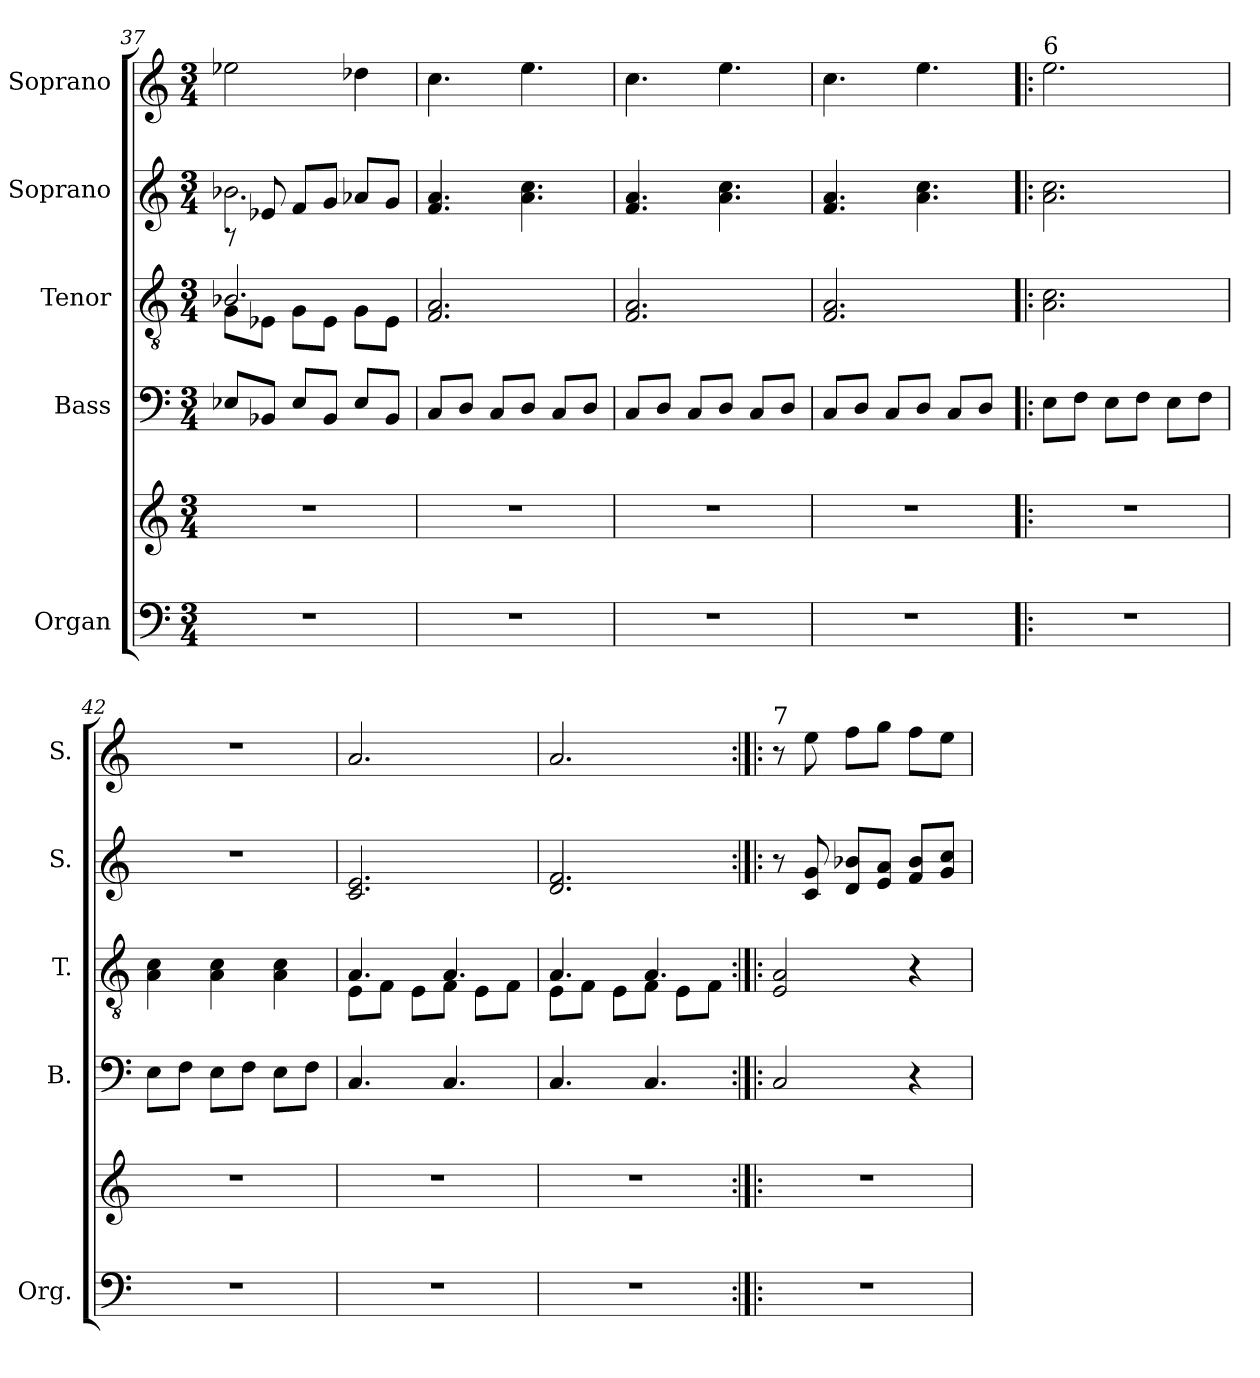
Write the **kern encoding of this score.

**kern	**kern	**kern	**kern	**kern	**kern
*part5	*part5	*part4	*part3	*part2	*part1
*staff6	*staff5	*staff4	*staff3	*staff2	*staff1
*I"Organ	*	*I"Bass	*I"Tenor	*I"Soprano	*I"Soprano
*I'Org.	*	*I'B.	*I'T.	*I'S.	*I'S.
!!LO:LB:g=z
*clefF4	*clefG2	*clefF4	*clefGv2	*clefG2	*clefG2
*k[]	*k[]	*k[]	*k[]	*k[]	*k[]
*M3/4	*M3/4	*M3/4	*M3/4	*M3/4	*M3/4
=37	=37	=37	=37	=37	=37
*	*	*	*^	*^	*
2.r	2.r	8E-X/L	2.B-X/	8G\L	8rA	2.b-X\	2ee-X\
.	.	8BB-X/J	.	8E-X\J	8e-X/	.	.
.	.	8E-/L	.	8G\L	8f/L	.	.
.	.	8BB-/J	.	8E-\J	8g/J	.	.
.	.	8E-/L	.	8G\L	8a-X/L	.	4dd-X\
.	.	8BB-/J	.	8E-\J	8g/J	.	.
*	*	*	*v	*v	*	*	*
*	*	*	*	*v	*v	*
=38	=38	=38	=38	=38	=38
2.r	2.r	8C/L	2.F/ 2.A/	4.f/ 4.a/	4.cc\
.	.	8D/J	.	.	.
.	.	8C/L	.	.	.
.	.	8D/J	.	4.a\ 4.cc\	4.ee\
.	.	8C/L	.	.	.
.	.	8D/J	.	.	.
=39	=39	=39	=39	=39	=39
2.r	2.r	8C/L	2.F/ 2.A/	4.f/ 4.a/	4.cc\
.	.	8D/J	.	.	.
.	.	8C/L	.	.	.
.	.	8D/J	.	4.a\ 4.cc\	4.ee\
.	.	8C/L	.	.	.
.	.	8D/J	.	.	.
=40	=40	=40	=40	=40	=40
2.r	2.r	8C/L	2.F/ 2.A/	4.f/ 4.a/	4.cc\
.	.	8D/J	.	.	.
.	.	8C/L	.	.	.
.	.	8D/J	.	4.a\ 4.cc\	4.ee\
.	.	8C/L	.	.	.
.	.	8D/J	.	.	.
=41!|:	=41!|:	=41!|:	=41!|:	=41!|:	=41!|:
!	!	!	!	!	!LO:TX:a:t=6
2.r	2.r	8E\L	2.A\ 2.c\	2.a\ 2.cc\	2.ee\
.	.	8F\J	.	.	.
.	.	8E\L	.	.	.
.	.	8F\J	.	.	.
.	.	8E\L	.	.	.
.	.	8F\J	.	.	.
!!LO:PB:g=z
=42	=42	=42	=42	=42	=42
2.r	2.r	8E\L	4A\ 4c\	2.r	2.r
.	.	8F\J	.	.	.
.	.	8E\L	4A\ 4c\	.	.
.	.	8F\J	.	.	.
.	.	8E\L	4A\ 4c\	.	.
.	.	8F\J	.	.	.
=43	=43	=43	=43	=43	=43
*	*	*	*^	*	*
2.r	2.r	4.C/	4.A/	8E\L	2.c/ 2.e/	2.a/
.	.	.	.	8F\J	.	.
.	.	.	.	8E\L	.	.
.	.	4.C/	4.A/	8F\J	.	.
.	.	.	.	8E\L	.	.
.	.	.	.	8F\J	.	.
=44	=44	=44	=44	=44	=44	=44
2.r	2.r	4.C/	4.A/	8E\L	2.d/ 2.f/	2.a/
.	.	.	.	8F\J	.	.
.	.	.	.	8E\L	.	.
.	.	4.C/	4.A/	8F\J	.	.
.	.	.	.	8E\L	.	.
.	.	.	.	8F\J	.	.
=45:|!|:	=45:|!|:	=45:|!|:	=45:|!|:	=45:|!|:	=45:|!|:	=45:|!|:
!	!	!	!	!	!	!LO:TX:a:t=7
*	*	*	*v	*v	*	*
2.r	2.r	2C/	2E/ 2A/	8r	8r
.	.	.	.	8c/ 8g/	8ee\
.	.	.	.	8d/ 8b-X/L	8ff\L
.	.	.	.	8e/ 8a/J	8gg\J
.	.	4r	4r	8f/ 8b-/L	8ff\L
.	.	.	.	8g/ 8cc/J	8ee\J
=	=	=	=	=	=
*-	*-	*-	*-	*-	*-
